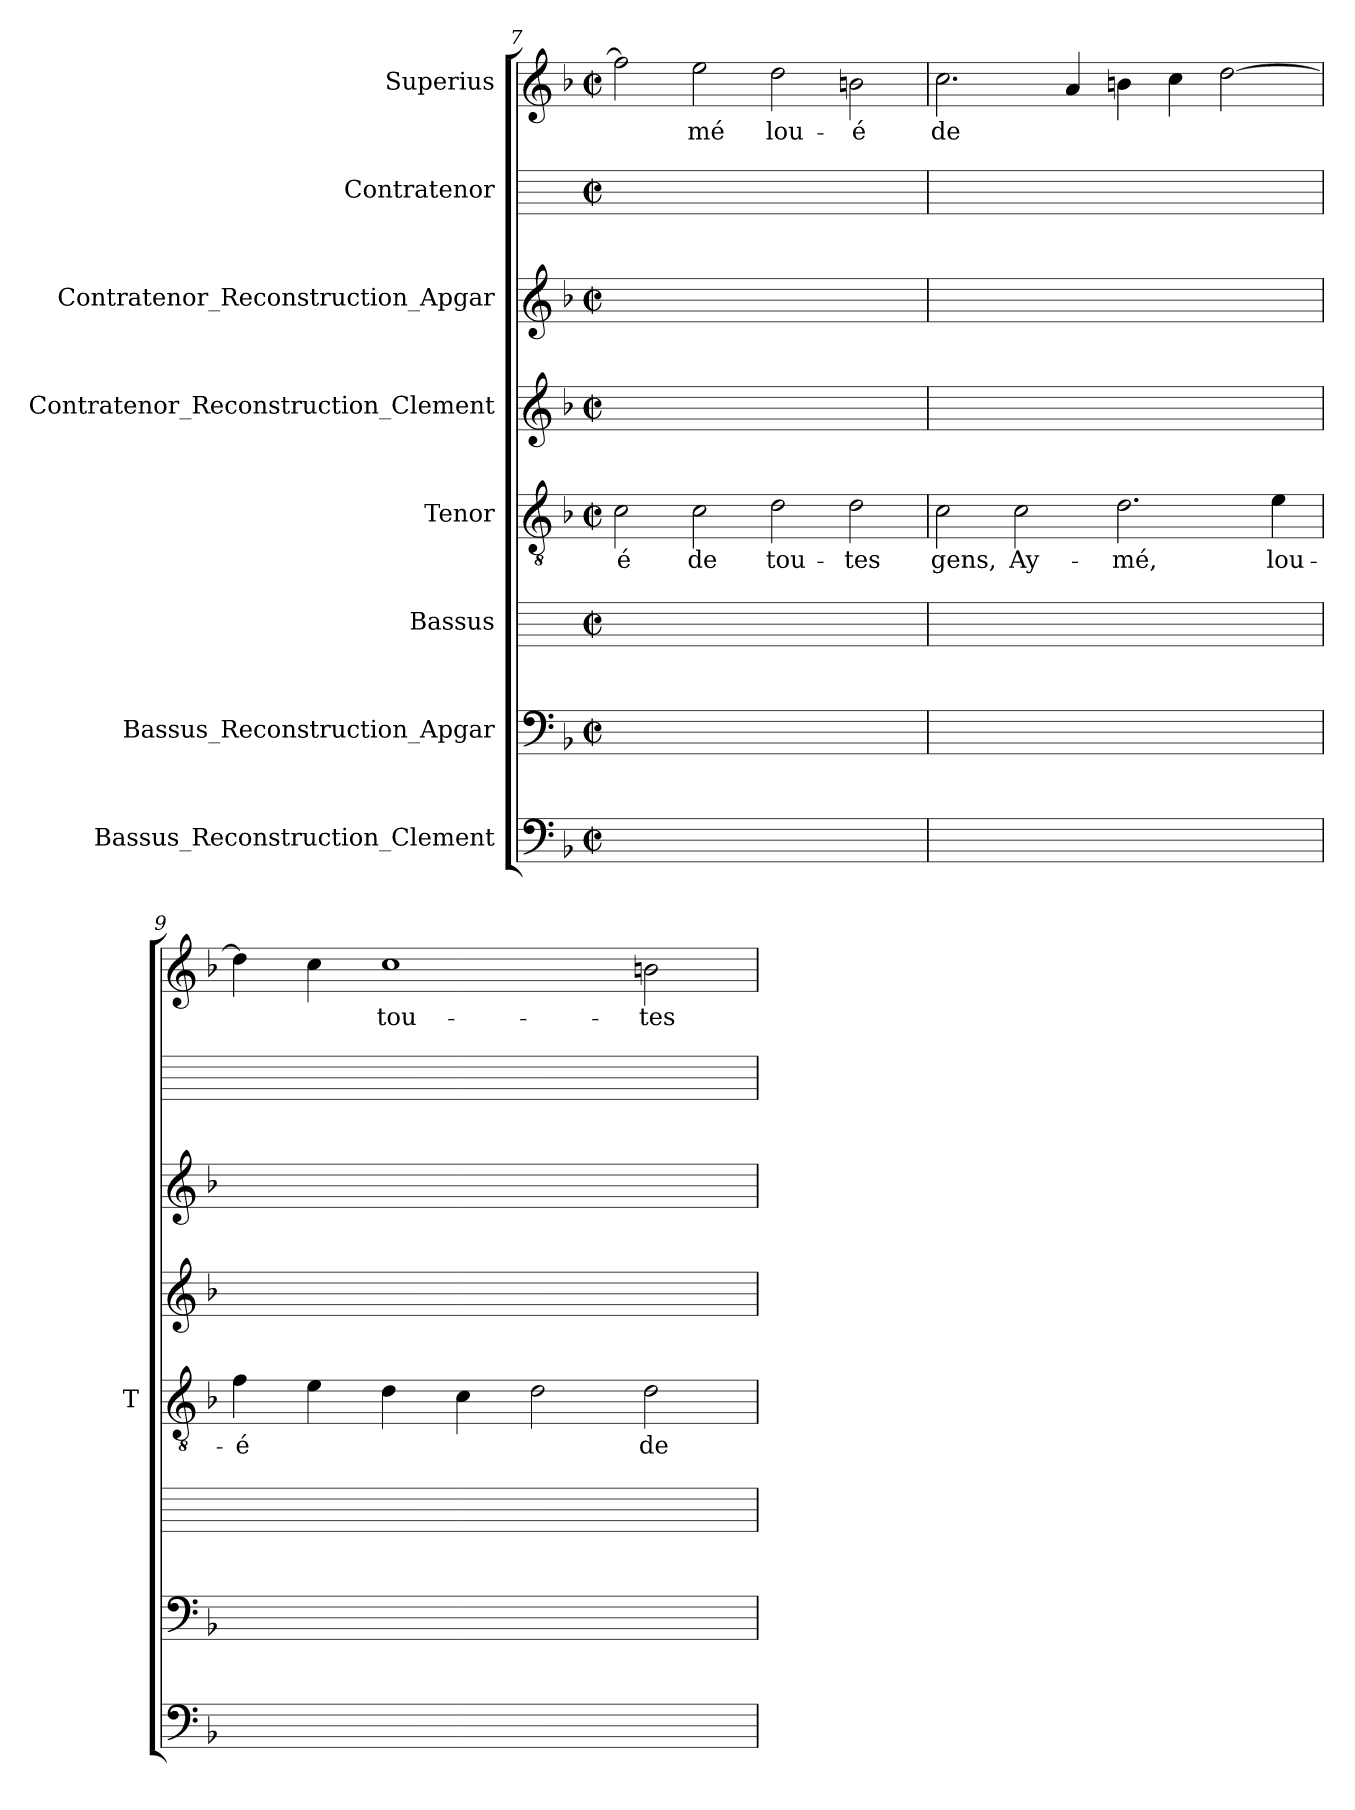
**kern	**kern	**kern	**kern	**text	**kern	**kern	**kern	**kern	**text
*part8	*part7	*part6	*part5	*part5	*part4	*part3	*part2	*part1	*part1
*staff8	*staff7	*staff6	*staff5	*staff5	*staff4	*staff3	*staff2	*staff1	*staff1
*I"Bassus_Reconstruction_Clement	*I"Bassus_Reconstruction_Apgar	*I"Bassus	*I"Tenor	*	*I"Contratenor_Reconstruction_Clement	*I"Contratenor_Reconstruction_Apgar	*I"Contratenor	*I"Superius	*
*	*	*	*I'T	*	*	*	*	*	*
*clefF4	*clefF4	*	*clefGv2	*	*clefG2	*clefG2	*	*clefG2	*
*k[b-]	*k[b-]	*	*k[b-]	*	*k[b-]	*k[b-]	*	*k[b-]	*
*F:	*F:	*	*F:	*	*F:	*F:	*	*F:	*
*M2/2	*M2/2	*M2/2	*M2/2	*	*M2/2	*M2/2	*M2/2	*M2/2	*
*met(c|)	*met(c|)	*met(c|)	*met(c|)	*	*met(c|)	*met(c|)	*met(c|)	*met(c|)	*
=7	=7	=7	=7	=7	=7	=7	=7	=7	=7
0ryy	0ryy	0ryy	2c	-é	0ryy	0ryy	0ryy	2ff]	.
.	.	.	2c	-de	.	.	.	2ee	-mé
.	.	.	2d	tou-	.	.	.	2dd	lou-
.	.	.	2d	-tes	.	.	.	2b	-é
=8	=8	=8	=8	=8	=8	=8	=8	=8	=8
0ryy	0ryy	0ryy	2c	-gens,	0ryy	0ryy	0ryy	2.cc	-de
.	.	.	2c	Ay-	.	.	.	.	.
.	.	.	.	.	.	.	.	4a	.
.	.	.	2.d	-mé,	.	.	.	4b	.
.	.	.	.	.	.	.	.	4cc	.
.	.	.	.	.	.	.	.	[2dd	.
.	.	.	4e	lou-	.	.	.	.	.
=9	=9	=9	=9	=9	=9	=9	=9	=9	=9
0ryy	0ryy	0ryy	4f	-é	0ryy	0ryy	0ryy	4dd]	.
.	.	.	4e	.	.	.	.	4cc	.
.	.	.	4d	.	.	.	.	1cc	tou-
.	.	.	4c	.	.	.	.	.	.
.	.	.	2d	.	.	.	.	.	.
.	.	.	2d	-de	.	.	.	2bn	-tes
=	=	=	=	=	=	=	=	=	=
*-	*-	*-	*-	*-	*-	*-	*-	*-	*-
